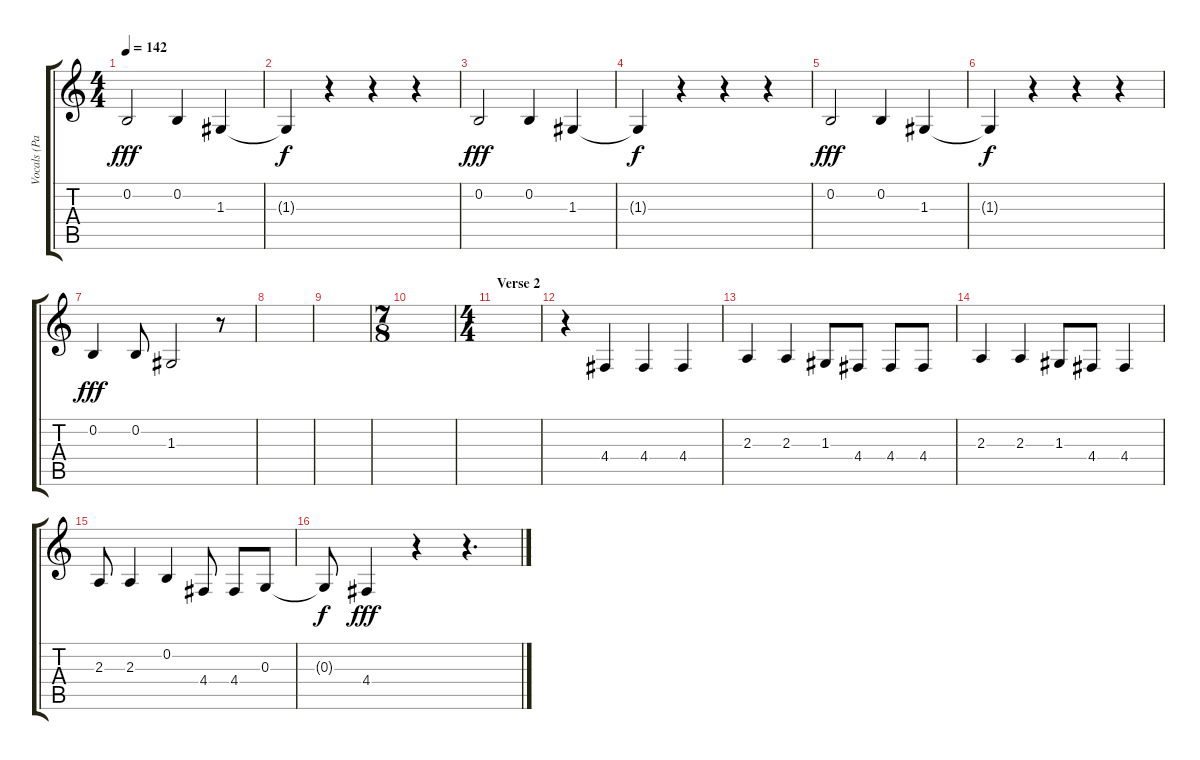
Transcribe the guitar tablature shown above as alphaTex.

\track ("Vocals (Paul)" "Vocals (Pa") {instrument tenorsax}
\staff {score tabs}
\tuning (E4 B3 G3 D3 A2 E2) {hide}
\ts (4 4)
\tempo 142
\clef g2
\ks c
0.2.2{dy fff} 0.2.4 1.3.4 |
1.3{t}.4{dy f} r.4 r.4 r.4 |
0.2.2{dy fff} 0.2.4 1.3.4 |
1.3{t}.4{dy f} r.4 r.4 r.4 |
0.2.2{dy fff} 0.2.4 1.3.4 |
1.3{t}.4{dy f} r.4 r.4 r.4 |
0.2.4{dy fff} 0.2.8 1.3.2 r.8 |
|
|
\ts (7 8)
|
\ts (4 4)
\section ("" "Verse 2")
|
r.4 4.4.4 4.4.4 4.4.4 |
2.3.4 2.3.4 1.3.8 4.4.8 4.4.8 4.4.8 |
2.3.4 2.3.4 1.3.8 4.4.8 4.4.4 |
2.3.8 2.3.4 0.2.4 4.4.8 4.4.8 0.3.8 |
0.3{t}.8{dy f} 4.4.4{dy fff} r.4 r.4{d}
